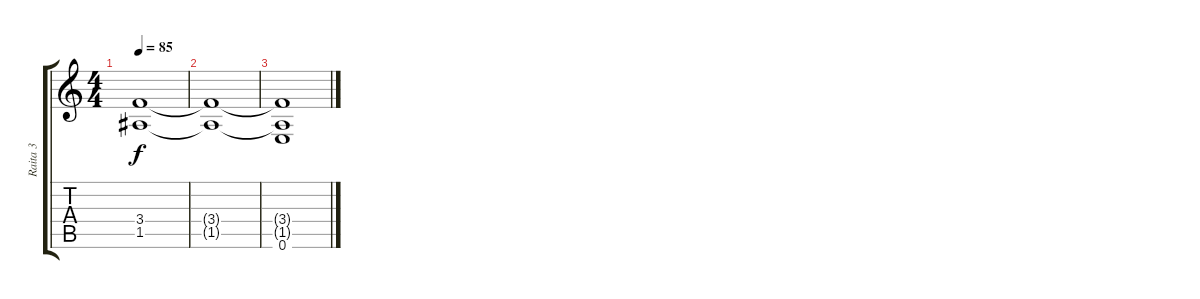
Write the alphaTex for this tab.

\track ("Raita 3" "Raita 3") {instrument distortionguitar}
\staff {score tabs}
\tuning (E4 B3 G3 D3 A2 E2) {hide}
\ts (4 4)
\tempo 85
\clef g2
\ks c
(3.4{t} 1.5{t}).1{dy f} |
(3.4{t} 1.5{t}).1 |
(3.4{t} 1.5{t} 0.6).1
